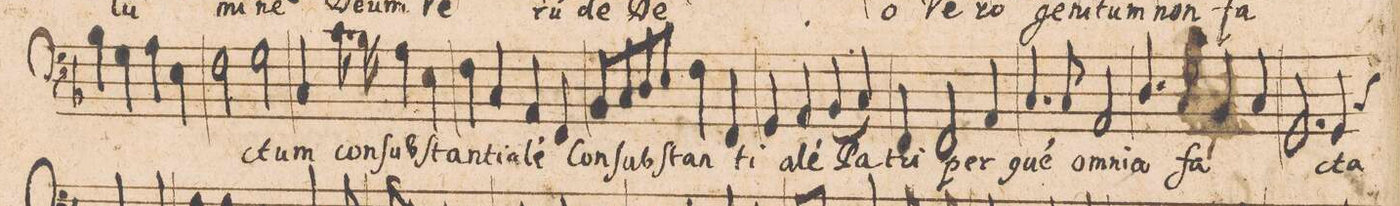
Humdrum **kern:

**kern	**text
*I"BASSVS.	*
*clefF4	*
*k[b-]	*
*met(C|)	*
*M2/2	*
4B-\	.
4G\	.
4A\	.
4E\	.
=53-	=53-
2F\	.
2G\	.
=54-	=54-
4C/	-ctum
8.c\	con-
16B-\	-ſub-
4A\	-ſtan-
4E\	-ti-
=55-	=55-
4F\	-a-
4C/	.
4AA/	-le(m)
4FF/	.
=56-	=56-
8BB-/L	Con-
8C/	.
8D/	-ſub-
8E/J	.
4F\	-ſtan-
4FF/	-ti-
=57-	=57-
4GG/	-a-
4AA/	-le(m)
(4BB-/	Pa-
4C/)	.
=58-	=58-
4FF/	-tri
2FF/	per
4AA/	que(m)
=59-	=59-
4.C/	om-
8C/	-ni-
2AA/	-a
=60-	=60-
4.D/	fa-
8C/	.
4BB-/	.
4C/	.
=61-	=61-
2.GG/	.
*custos:C	*
4GG/	-cta
=62-	=62-
*-	*-
